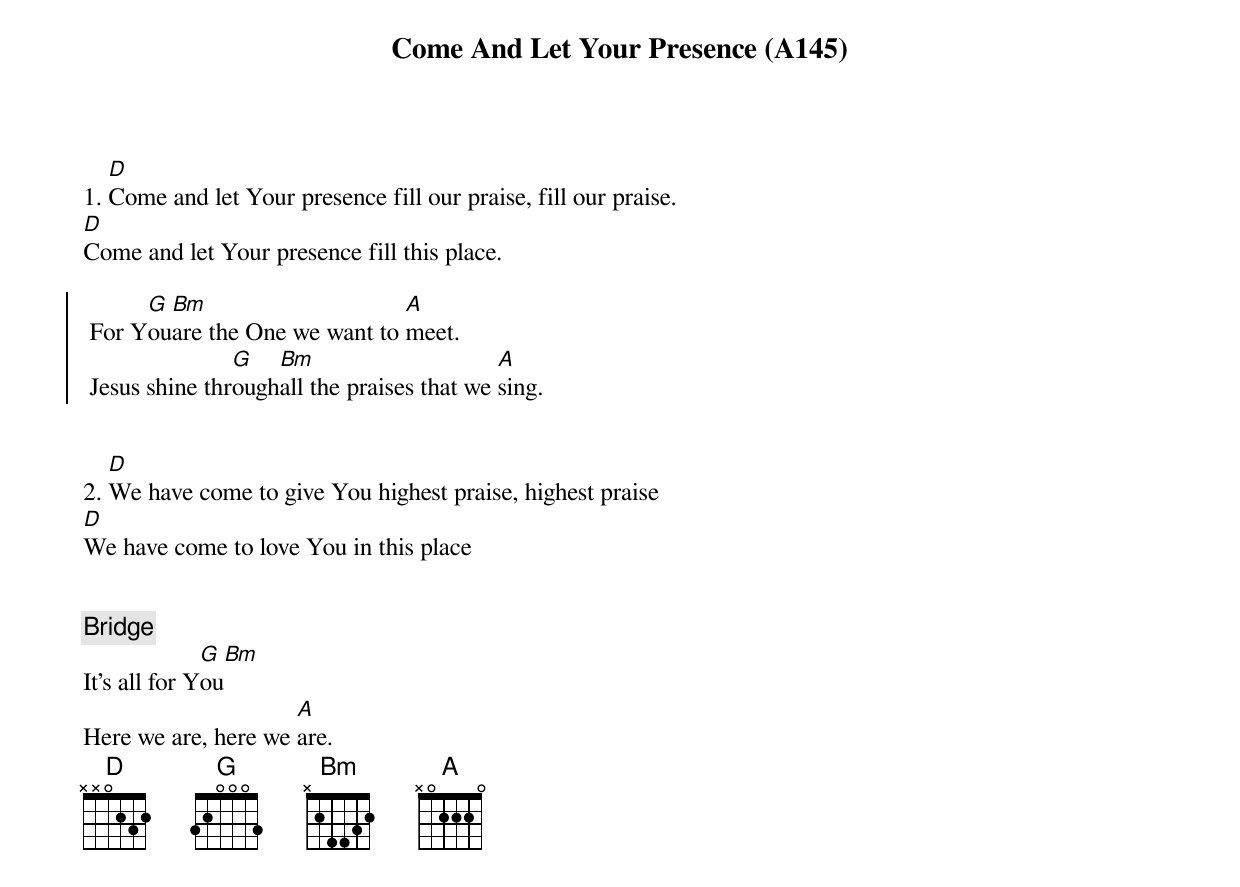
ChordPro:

{title: Come And Let Your Presence (A145)}
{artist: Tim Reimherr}

1. [D]Come and let Your presence fill our praise, fill our praise.
[D]Come and let Your presence fill this place.

{soc}
 For Y[G]ou[Bm]are the One we want to [A]meet.
 Jesus shine thr[G]ough[Bm]all the praises that we [A]sing.
 {eoc}


2. [D]We have come to give You highest praise, highest praise
[D]We have come to love You in this place


{comment: Bridge}
It's all for Y[G]ou[Bm]
Here we are, here we [A]are.
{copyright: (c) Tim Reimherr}
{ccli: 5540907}
